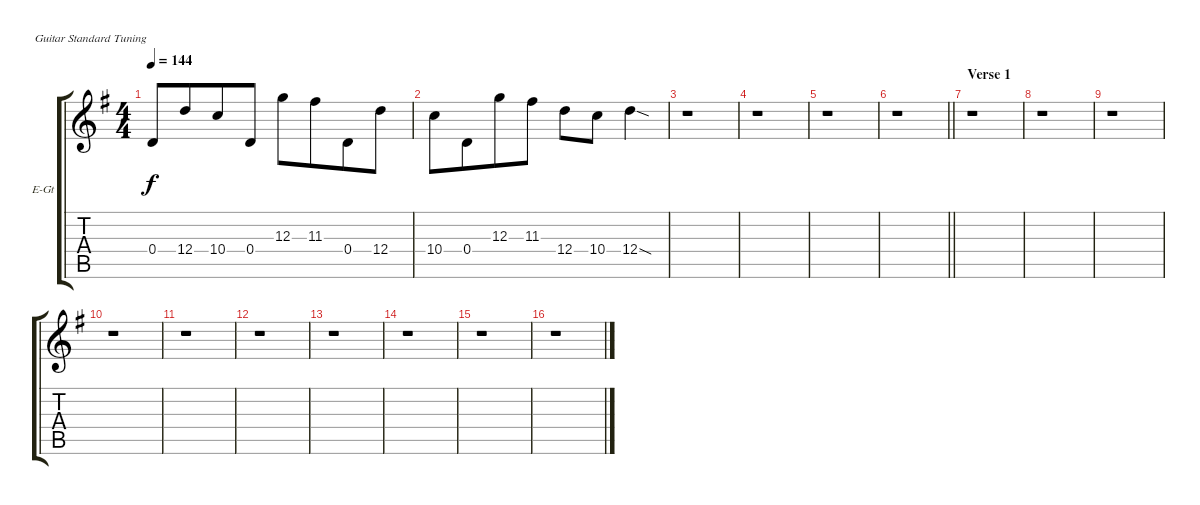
\bracketExtendMode groupsimilarinstruments
\firstSystemTrackNameOrientation horizontal
\otherSystemsTrackNameOrientation horizontal
\track ("Guitar 3" "E-Gt") {instrument distortionguitar}
\staff {score tabs}
\tuning (E4 B3 G3 D3 A2 E2)
\ts (4 4)
\beaming (8 4 4 4 2)
\tempo 144
\clef g2
\ks g
0.4.8{dy f} 12.4.8 10.4.8 0.4.8 12.3.8 11.3.8 0.4.8 12.4.8 |
10.4.8 0.4.8 12.3.8 11.3.8 12.4.8 10.4.8 12.4{sod}.4 |
r.1 |
r.1 |
r.1 |
\barLineRight lightlight
r.1 |
\section ("" "Verse 1")
r.1 |
\beaming (8 2 2 2 2)
r.1 |
r.1 |
r.1 |
r.1 |
r.1 |
r.1 |
r.1 |
r.1 |
r.1
